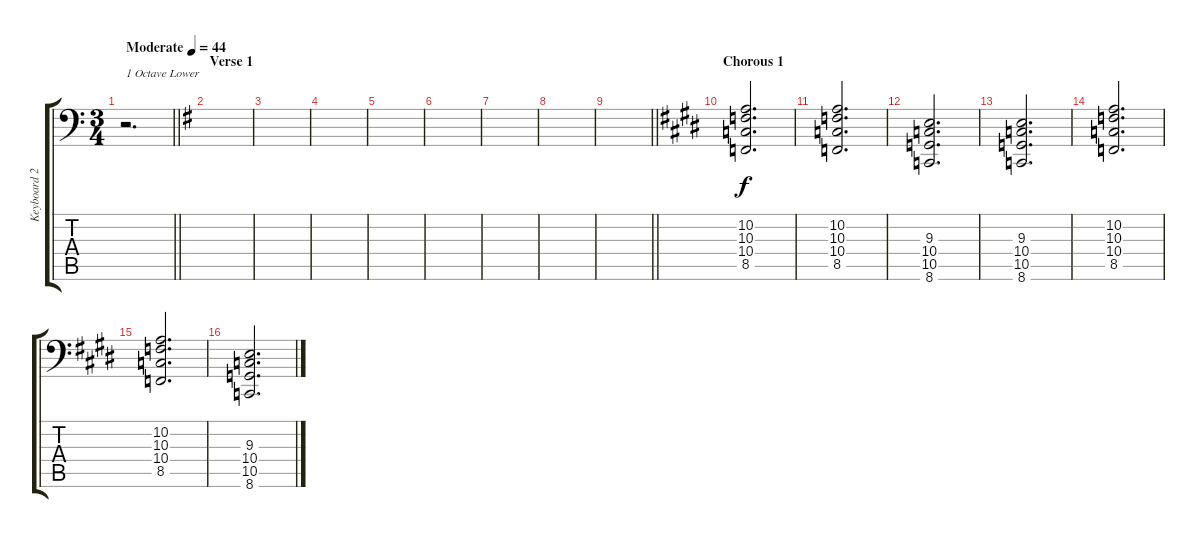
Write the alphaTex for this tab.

\track ("Keyboard 2" "Keyboard 2") {instrument stringensemble2}
\staff {score tabs}
\tuning (E3 B2 G2 D2 A1 E1) {hide}
\ts (3 4)
\tempo (44 "Moderate")
\clef f4
\barLineRight lightlight
\ks c
r.2{d txt "1 Octave Lower" dy f instrument stringensemble2} |
\section ("" "Verse 1")
\ks g
|
|
|
|
|
|
|
\barLineRight lightlight
|
\section ("" "Chorous 1")
\ks e
(10.2 10.3 10.4 8.5).2{d} |
(10.2 10.3 10.4 8.5).2{d} |
(9.3 10.4 10.5 8.6).2{d} |
(9.3 10.4 10.5 8.6).2{d} |
(10.2 10.3 10.4 8.5).2{d} |
(10.2 10.3 10.4 8.5).2{d} |
(9.3 10.4 10.5 8.6).2{d}
